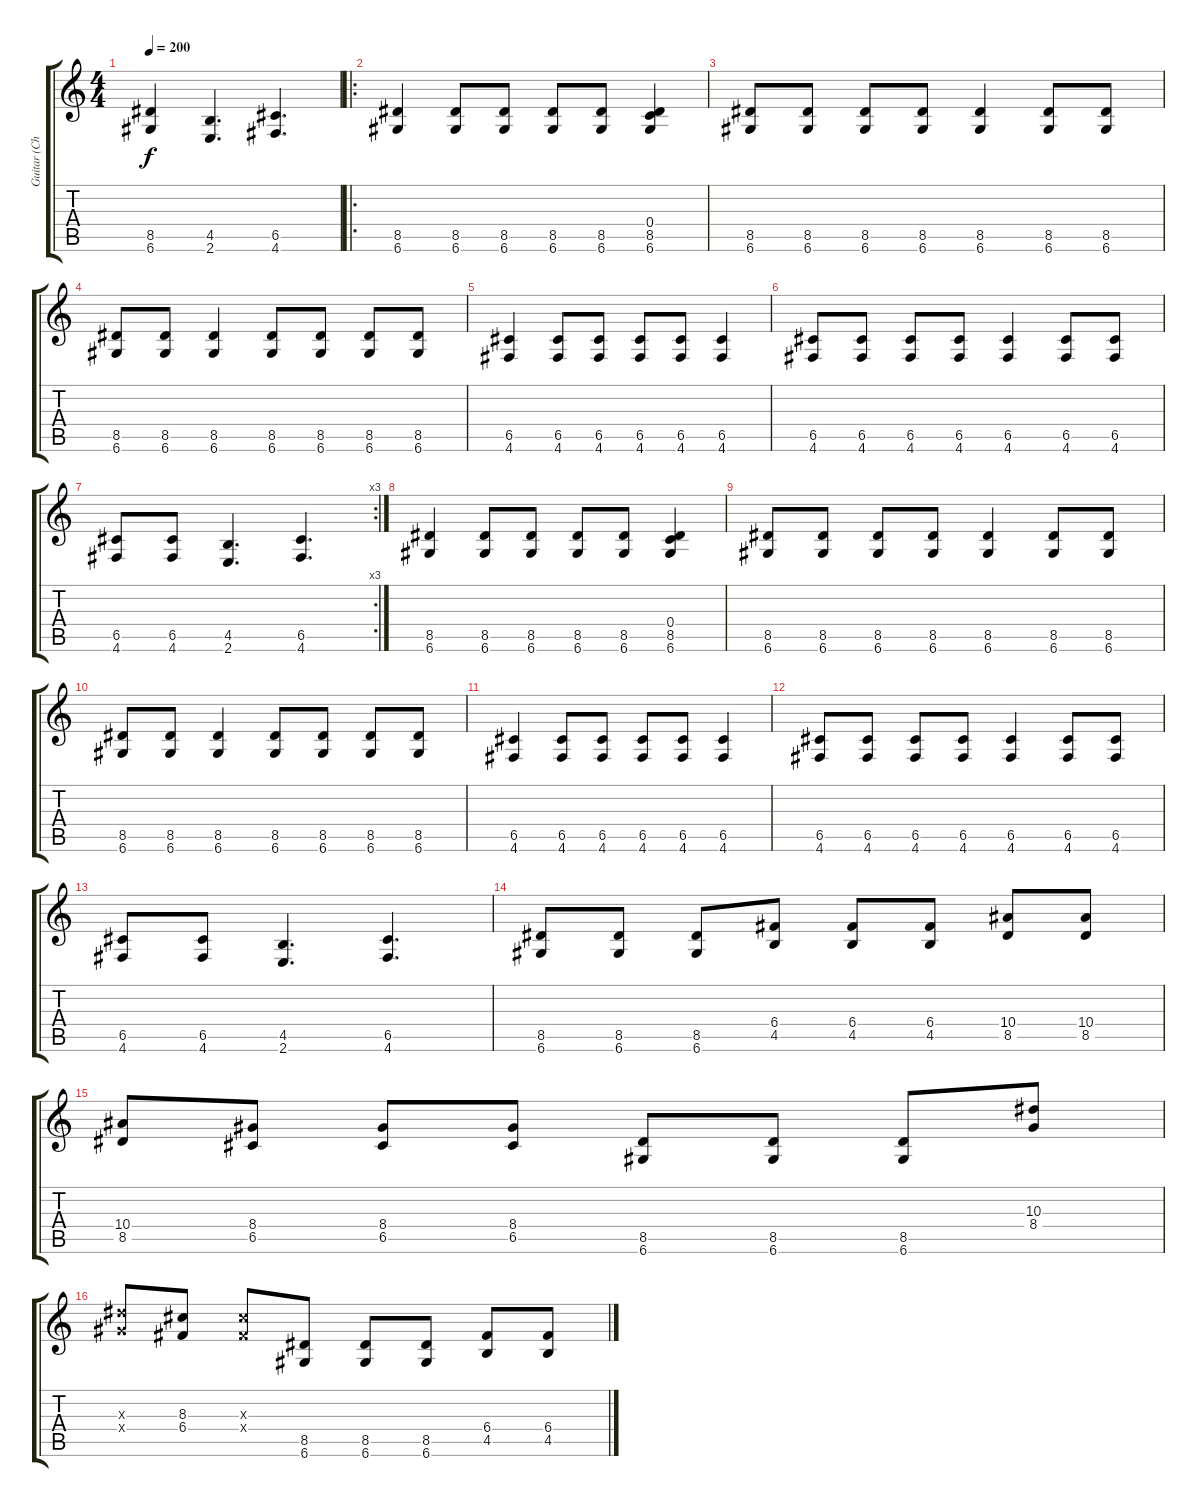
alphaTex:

\track ("Guitar (Chord)" "Guitar (Ch") {instrument distortionguitar}
\staff {score tabs}
\tuning (D4 A3 F3 C3 G2 D2) {hide}
\ts (4 4)
\tempo 200
\clef g2
\ks c
(8.5{t} 6.6{t}).4{dy f} (4.5 2.6).4{d} (6.5 4.6).4{d} |
\ro
(8.5 6.6).4 (8.5 6.6).8 (8.5 6.6).8 (8.5 6.6).8 (8.5 6.6).8 (0.4 8.5 6.6).4 |
(8.5 6.6).8 (8.5 6.6).8 (8.5 6.6).8 (8.5 6.6).8 (8.5 6.6).4 (8.5 6.6).8 (8.5 6.6).8 |
(8.5 6.6).8 (8.5 6.6).8 (8.5 6.6).4 (8.5 6.6).8 (8.5 6.6).8 (8.5 6.6).8 (8.5 6.6).8 |
(6.5 4.6).4 (6.5 4.6).8 (6.5 4.6).8 (6.5 4.6).8 (6.5 4.6).8 (6.5 4.6).4 |
(6.5 4.6).8 (6.5 4.6).8 (6.5 4.6).8 (6.5 4.6).8 (6.5 4.6).4 (6.5 4.6).8 (6.5 4.6).8 |
\rc 3
(6.5 4.6).8 (6.5 4.6).8 (4.5 2.6).4{d} (6.5 4.6).4{d} |
(8.5 6.6).4 (8.5 6.6).8 (8.5 6.6).8 (8.5 6.6).8 (8.5 6.6).8 (0.4 8.5 6.6).4 |
(8.5 6.6).8 (8.5 6.6).8 (8.5 6.6).8 (8.5 6.6).8 (8.5 6.6).4 (8.5 6.6).8 (8.5 6.6).8 |
(8.5 6.6).8 (8.5 6.6).8 (8.5 6.6).4 (8.5 6.6).8 (8.5 6.6).8 (8.5 6.6).8 (8.5 6.6).8 |
(6.5 4.6).4 (6.5 4.6).8 (6.5 4.6).8 (6.5 4.6).8 (6.5 4.6).8 (6.5 4.6).4 |
(6.5 4.6).8 (6.5 4.6).8 (6.5 4.6).8 (6.5 4.6).8 (6.5 4.6).4 (6.5 4.6).8 (6.5 4.6).8 |
(6.5 4.6).8 (6.5 4.6).8 (4.5 2.6).4{d} (6.5 4.6).4{d} |
(8.5 6.6).8 (8.5 6.6).8 (8.5 6.6).8 (6.4 4.5).8 (6.4 4.5).8 (6.4 4.5).8 (10.4 8.5).8 (10.4 8.5).8 |
(10.4 8.5).8 (8.4 6.5).8 (8.4 6.5).8 (8.4 6.5).8 (8.5 6.6).8 (8.5 6.6).8 (8.5 6.6).8 (10.3 8.4).8 |
(10.3{x} 8.4{x}).8 (8.3 6.4).8 (8.3{x} 6.4{x}).8 (8.5 6.6).8 (8.5 6.6).8 (8.5 6.6).8 (6.4 4.5).8 (6.4 4.5).8
